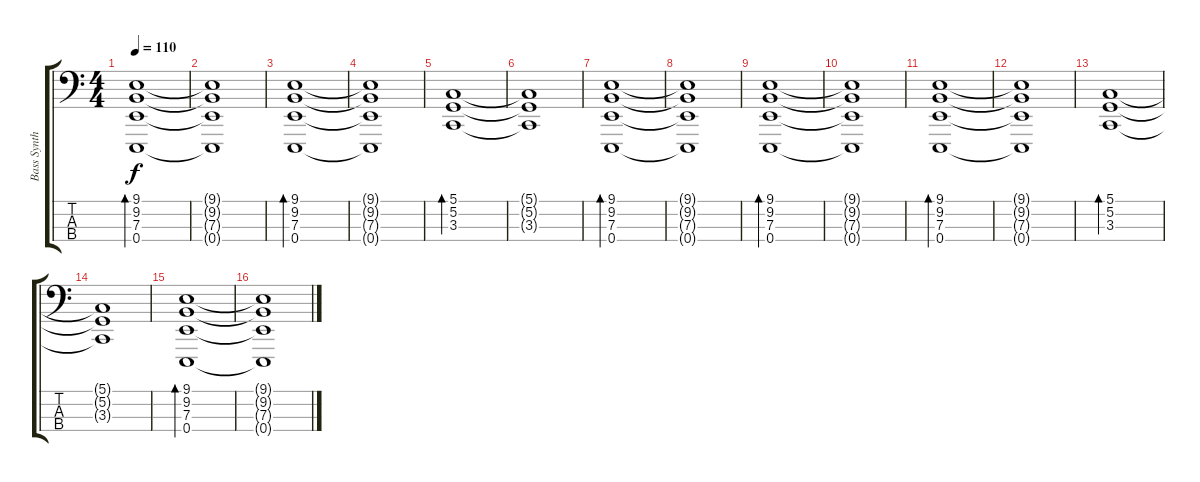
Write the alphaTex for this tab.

\track ("Bass Synth" "Bass Synth") {instrument lead8bassandlead}
\staff {score tabs}
\tuning (G2 D2 A1 E1) {hide}
\ts (4 4)
\tempo 110
\clef f4
\ks c
(9.1 9.2 7.3 0.4).1{bd 60 dy f} |
(9.1{t} 9.2{t} 7.3{t} 0.4{t}).1 |
(9.1 9.2 7.3 0.4).1{bd 60} |
(9.1{t} 9.2{t} 7.3{t} 0.4{t}).1 |
(5.1 5.2 3.3).1{bd 60} |
(5.1{t} 5.2{t} 3.3{t}).1 |
(9.1 9.2 7.3 0.4).1{bd 60} |
(9.1{t} 9.2{t} 7.3{t} 0.4{t}).1 |
(9.1 9.2 7.3 0.4).1{bd 60} |
(9.1{t} 9.2{t} 7.3{t} 0.4{t}).1 |
(9.1 9.2 7.3 0.4).1{bd 60} |
(9.1{t} 9.2{t} 7.3{t} 0.4{t}).1 |
(5.1 5.2 3.3).1{bd 60} |
(5.1{t} 5.2{t} 3.3{t}).1 |
(9.1 9.2 7.3 0.4).1{bd 60} |
(9.1{t} 9.2{t} 7.3{t} 0.4{t}).1
